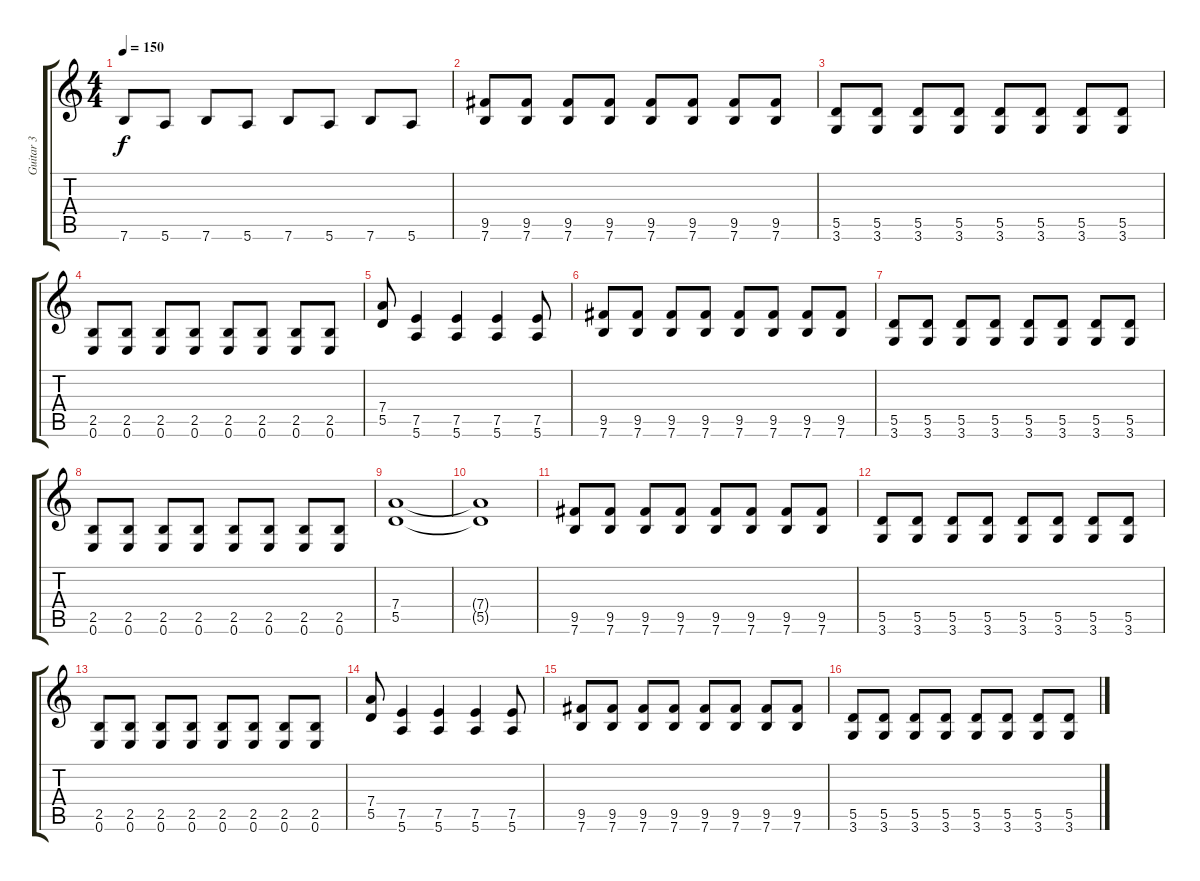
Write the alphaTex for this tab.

\track ("Guitar 3" "Guitar 3") {instrument electricguitarmuted}
\staff {score tabs}
\tuning (E4 B3 G3 D3 A2 E2) {hide}
\ts (4 4)
\tempo 150
\clef g2
\ks c
7.6.8{dy f} 5.6.8 7.6.8 5.6.8 7.6.8 5.6.8 7.6.8 5.6.8 |
(9.5 7.6).8 (9.5 7.6).8 (9.5 7.6).8 (9.5 7.6).8 (9.5 7.6).8 (9.5 7.6).8 (9.5 7.6).8 (9.5 7.6).8 |
(5.5 3.6).8 (5.5 3.6).8 (5.5 3.6).8 (5.5 3.6).8 (5.5 3.6).8 (5.5 3.6).8 (5.5 3.6).8 (5.5 3.6).8 |
(2.5 0.6).8 (2.5 0.6).8 (2.5 0.6).8 (2.5 0.6).8 (2.5 0.6).8 (2.5 0.6).8 (2.5 0.6).8 (2.5 0.6).8 |
(7.4 5.5).8 (7.5 5.6).4 (7.5 5.6).4 (7.5 5.6).4 (7.5 5.6).8 |
(9.5 7.6).8 (9.5 7.6).8 (9.5 7.6).8 (9.5 7.6).8 (9.5 7.6).8 (9.5 7.6).8 (9.5 7.6).8 (9.5 7.6).8 |
(5.5 3.6).8 (5.5 3.6).8 (5.5 3.6).8 (5.5 3.6).8 (5.5 3.6).8 (5.5 3.6).8 (5.5 3.6).8 (5.5 3.6).8 |
(2.5 0.6).8 (2.5 0.6).8 (2.5 0.6).8 (2.5 0.6).8 (2.5 0.6).8 (2.5 0.6).8 (2.5 0.6).8 (2.5 0.6).8 |
(7.4 5.5).1 |
(7.4{t} 5.5{t}).1 |
(9.5 7.6).8 (9.5 7.6).8 (9.5 7.6).8 (9.5 7.6).8 (9.5 7.6).8 (9.5 7.6).8 (9.5 7.6).8 (9.5 7.6).8 |
(5.5 3.6).8 (5.5 3.6).8 (5.5 3.6).8 (5.5 3.6).8 (5.5 3.6).8 (5.5 3.6).8 (5.5 3.6).8 (5.5 3.6).8 |
(2.5 0.6).8 (2.5 0.6).8 (2.5 0.6).8 (2.5 0.6).8 (2.5 0.6).8 (2.5 0.6).8 (2.5 0.6).8 (2.5 0.6).8 |
(7.4 5.5).8 (7.5 5.6).4 (7.5 5.6).4 (7.5 5.6).4 (7.5 5.6).8 |
(9.5 7.6).8 (9.5 7.6).8 (9.5 7.6).8 (9.5 7.6).8 (9.5 7.6).8 (9.5 7.6).8 (9.5 7.6).8 (9.5 7.6).8 |
(5.5 3.6).8 (5.5 3.6).8 (5.5 3.6).8 (5.5 3.6).8 (5.5 3.6).8 (5.5 3.6).8 (5.5 3.6).8 (5.5 3.6).8
